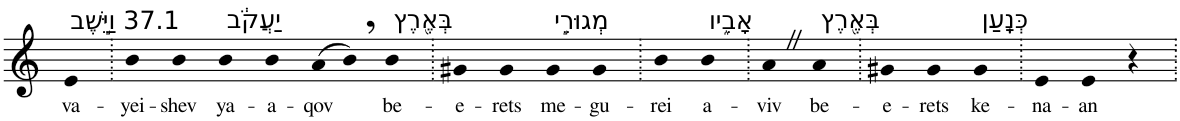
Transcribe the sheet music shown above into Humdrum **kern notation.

**kern	**text
*part1	*part1
*staff1	*staff1
*I"Piano	*
*I'Pno	*
*clefG2	*
*k[]	*
=1	=1
!LO:TX:a:t=37.1 וַיֵּ֣שֶׁב	!
!	!LO:LY:b
4e	va-
=2.	=2.
!	!LO:LY:b
4b	-yei-
!	!LO:LY:b
4b	-shev
!LO:TX:a:t=יַעֲקֹ֔ב	!
!	!LO:LY:b
4b	ya-
!	!LO:LY:b
4b	-a-
!	!LO:LY:b
(>8a	-qov
8b,)	.
!LO:TX:a:t=בְּאֶ֖רֶץ	!
!	!LO:LY:b
4b	be-
=3.	=3.
!	!LO:LY:b
4g#X	-e-
!	!LO:LY:b
4g#	-rets
!LO:TX:a:t=מְגוּרֵ֣י	!
!	!LO:LY:b
4g#	me-
!	!LO:LY:b
4g#	-gu-
=4.	=4.
!	!LO:LY:b
4b	-rei
!LO:TX:a:t=אָבִ֑יו	!
!	!LO:LY:b
4b	a-
=5.	=5.
!	!LO:LY:b
4aZ	-viv
!LO:TX:a:t=בְּאֶ֖רֶץ	!
!	!LO:LY:b
4a	be-
=6.	=6.
!	!LO:LY:b
4g#X	-e-
!	!LO:LY:b
4g#	-rets
!LO:TX:a:t=כְּנָֽעַן	!
!	!LO:LY:b
4g#	ke-
=7.	=7.
!	!LO:LY:b
4e	-na-
!	!LO:LY:b
4e	-an
4r	.
=.	=.
*-	*-
